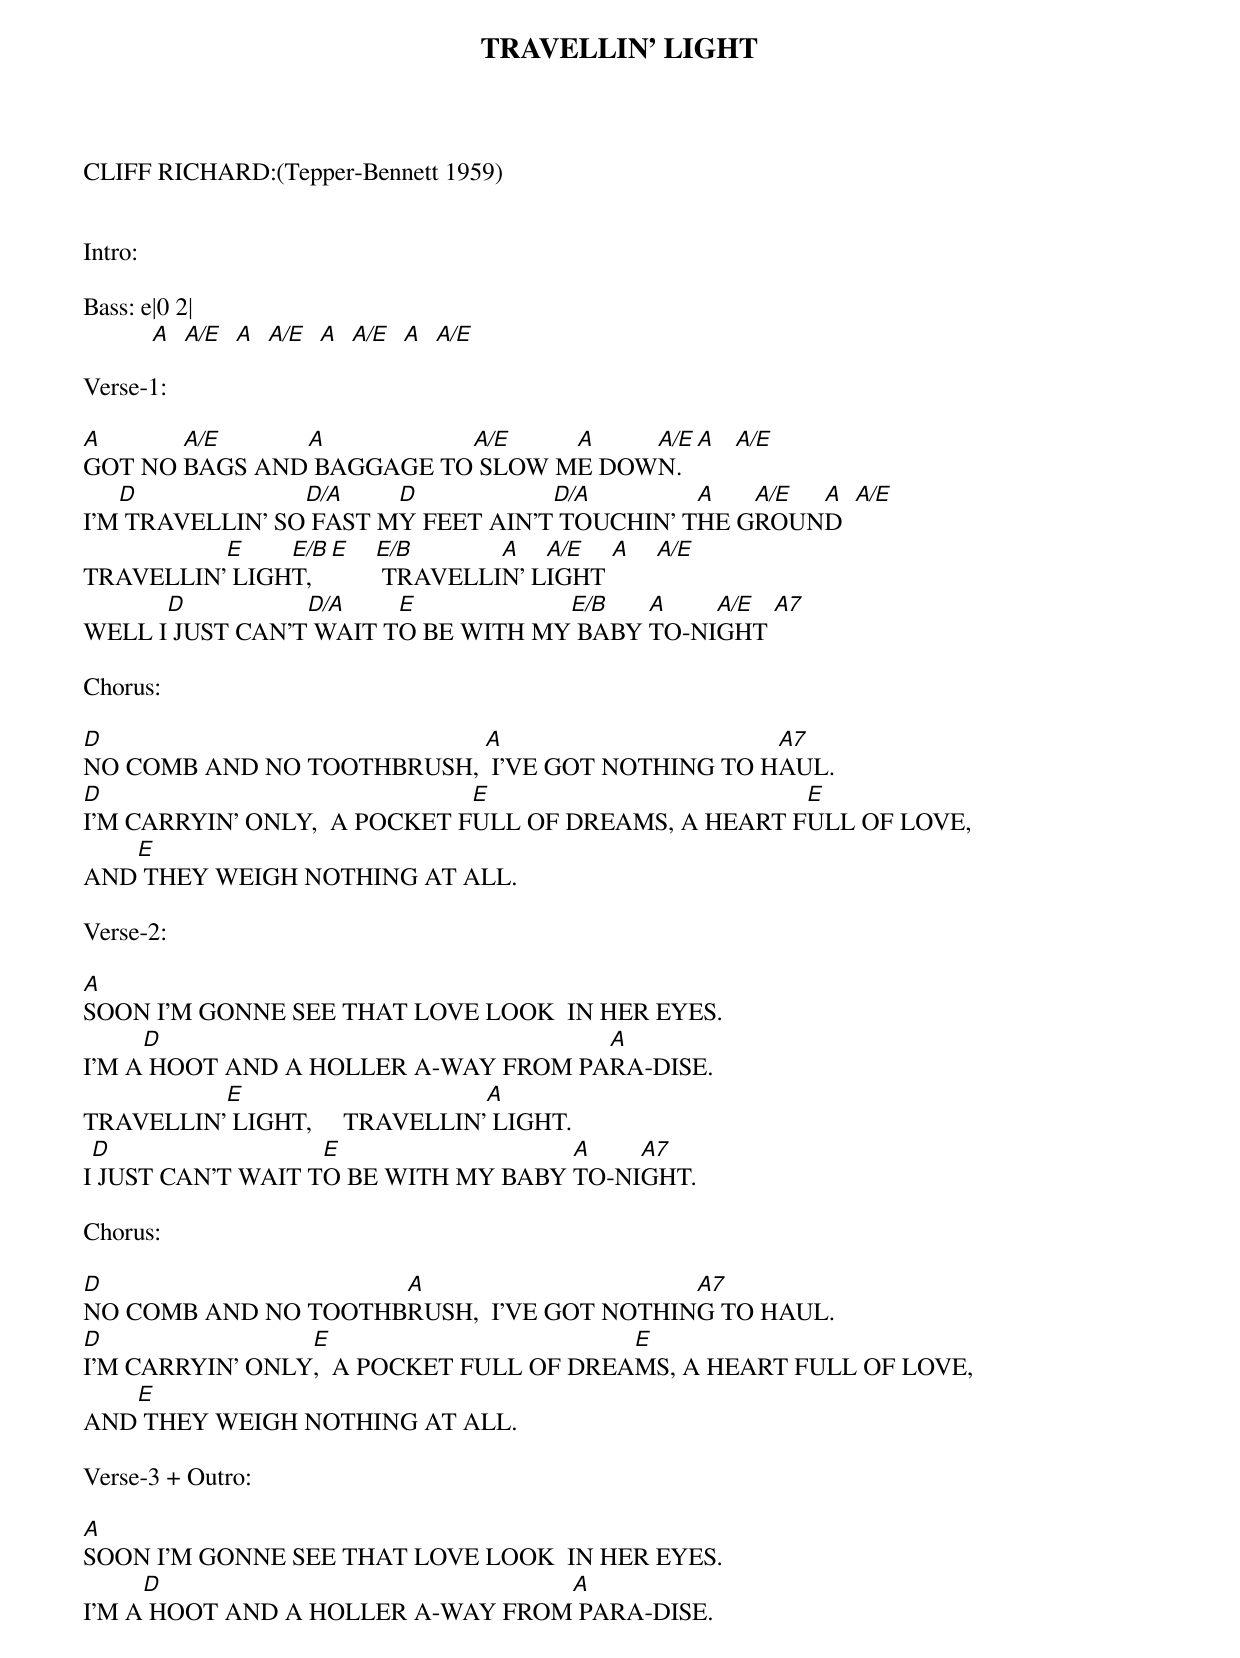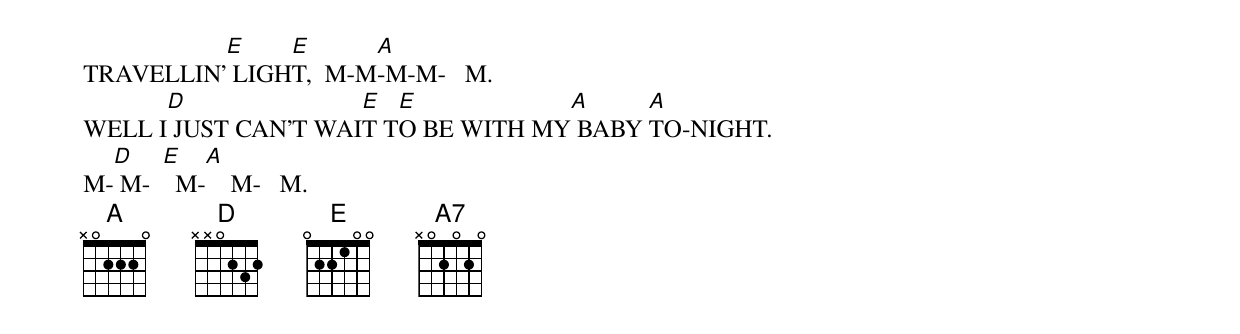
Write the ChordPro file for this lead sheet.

{title:TRAVELLIN' LIGHT}

CLIFF RICHARD:(Tepper-Bennett 1959)


Intro:

Bass: e|0 2|
           [A]  [A/E]  [A]  [A/E]  [A]  [A/E]  [A]  [A/E]

Verse-1:

[A]GOT NO [A/E]BAGS AND[A] BAGGAGE TO[A/E] SLOW M[A]E DOW[A/E]N.  [A]   [A/E]
I'M[D] TRAVELLIN' SO[D/A] FAST M[D]Y FEET AIN'T[D/A] TOUCHIN' T[A]HE G[A/E]ROUN[A]D  [A/E]
TRAVELLIN'[E] LIGH[E/B]T,  [E]    [E/B] TRAVELLI[A]N' L[A/E]IGHT [A]    [A/E]
WELL I[D] JUST CAN'T[D/A] WAIT T[E]O BE WITH MY[E/B] BABY [A]TO-NI[A/E]GHT [A7]

Chorus:

[D]NO COMB AND NO TOOTHBRUSH, [A] I'VE GOT NOTHING TO H[A7]AUL.
[D]I'M CARRYIN' ONLY,  A POCKET F[E]ULL OF DREAMS, A HEART F[E]ULL OF LOVE,
AND[E] THEY WEIGH NOTHING AT ALL.

Verse-2:

[A]SOON I'M GONNE SEE THAT LOVE LOOK  IN HER EYES.
I'M A[D] HOOT AND A HOLLER A-WAY FROM PA[A]RA-DISE.
TRAVELLIN'[E] LIGHT,     TRAVELLIN'[A] LIGHT.
I[D] JUST CAN'T WAIT T[E]O BE WITH MY BABY [A]TO-NI[A7]GHT.

Chorus:

[D]NO COMB AND NO TOOTHB[A]RUSH,  I'VE GOT NOTHIN[A7]G TO HAUL.
[D]I'M CARRYIN' ONLY[E],  A POCKET FULL OF DREA[E]MS, A HEART FULL OF LOVE,
AND[E] THEY WEIGH NOTHING AT ALL.

Verse-3 + Outro:

[A]SOON I'M GONNE SEE THAT LOVE LOOK  IN HER EYES.
I'M A[D] HOOT AND A HOLLER A-WAY FROM[A] PARA-DISE.
TRAVELLIN'[E] LIGH[E]T,  M-M[A]-M-M-   M.
WELL I[D] JUST CAN'T WAI[E]T T[E]O BE WITH MY[A] BABY [A]TO-NIGHT.
M-[D] M-  [E]  M-[A]    M-   M.
